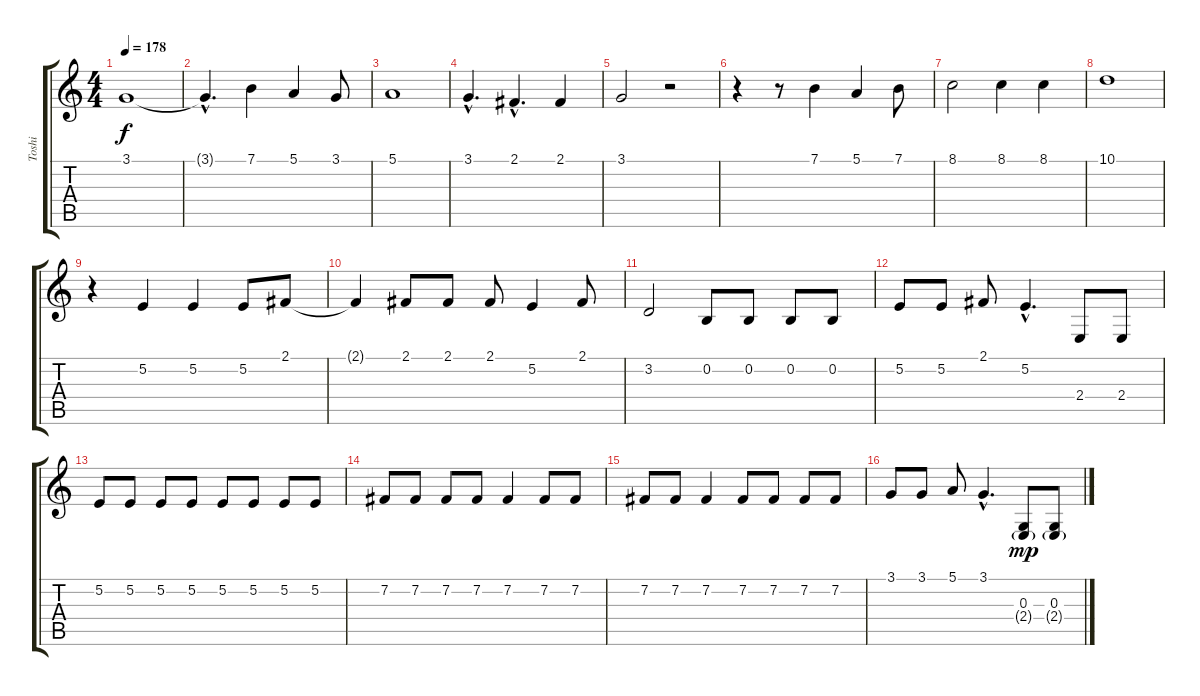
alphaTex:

\track ("Toshi" "Toshi") {instrument trumpet}
\staff {score tabs}
\tuning (E4 B3 G3 D3 A2 E2) {hide}
\ts (4 4)
\tempo 178
\clef g2
\ks c
3.1.1{dy f} |
3.1{hac t}.4{d} 7.1.4 5.1.4 3.1.8 |
5.1.1 |
3.1{hac}.4{d} 2.1{hac}.4{d} 2.1.4 |
3.1.2 r.2 |
r.4 r.8 7.1.4 5.1.4 7.1.8 |
8.1.2 8.1.4 8.1.4 |
10.1.1 |
r.4 5.2.4 5.2.4 5.2.8 2.1.8 |
2.1{t}.4 2.1.8 2.1.8 2.1.8 5.2.4 2.1.8 |
3.2.2 0.2.8 0.2.8 0.2.8 0.2.8 |
5.2.8 5.2.8 2.1.8 5.2{hac}.4{d} 2.4.8 2.4.8 |
5.2.8 5.2.8 5.2.8 5.2.8 5.2.8 5.2.8 5.2.8 5.2.8 |
7.2.8 7.2.8 7.2.8 7.2.8 7.2.4 7.2.8 7.2.8 |
7.2.8 7.2.8 7.2.4 7.2.8 7.2.8 7.2.8 7.2.8 |
3.1.8 3.1.8 5.1.8 3.1{hac}.4{d} (0.3 2.4{g}).8{dy mp} (0.3 2.4{g}).8
